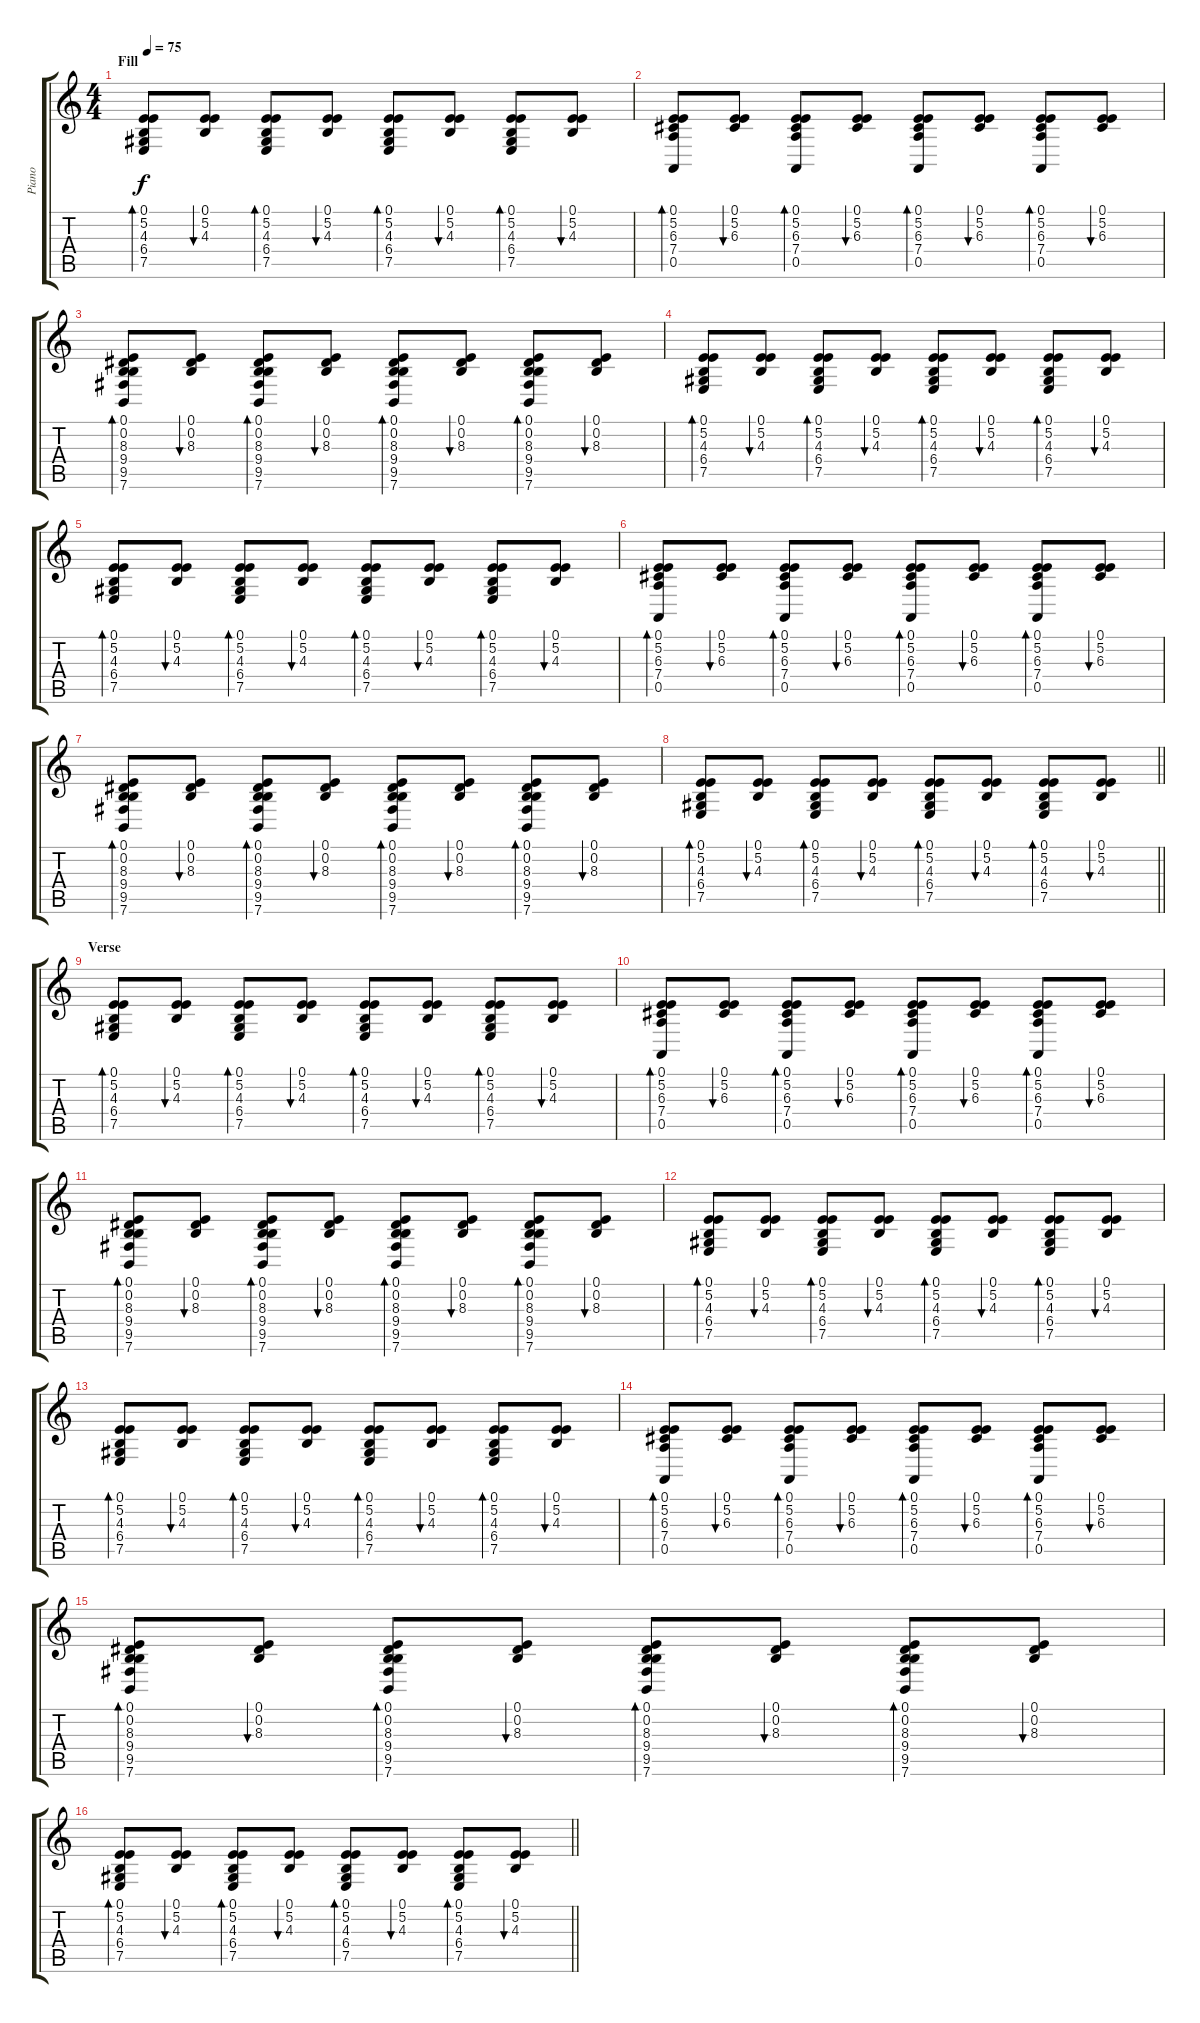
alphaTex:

\track ("Piano" "Piano") {instrument acousticgrandpiano}
\staff {score tabs}
\tuning (E4 B3 G3 D3 A2 E2) {hide}
\ts (4 4)
\section ("" "Fill")
\tempo 75
\clef g2
\ks c
(0.1 5.2 4.3 6.4 7.5).8{bd 30 dy f} (0.1 5.2 4.3).8{bu 30} (0.1 5.2 4.3 6.4 7.5).8{bd 30} (0.1 5.2 4.3).8{bu 30} (0.1 5.2 4.3 6.4 7.5).8{bd 30} (0.1 5.2 4.3).8{bu 30} (0.1 5.2 4.3 6.4 7.5).8{bd 30} (0.1 5.2 4.3).8{bu 30} |
(0.1 5.2 6.3 7.4 0.5).8{bd 30} (0.1 5.2 6.3).8{bu 30} (0.1 5.2 6.3 7.4 0.5).8{bd 30} (0.1 5.2 6.3).8{bu 30} (0.1 5.2 6.3 7.4 0.5).8{bd 30} (0.1 5.2 6.3).8{bu 30} (0.1 5.2 6.3 7.4 0.5).8{bd 30} (0.1 5.2 6.3).8{bu 30} |
(0.1 0.2 8.3 9.4 9.5 7.6).8{bd 30} (0.1 0.2 8.3).8{bu 30} (0.1 0.2 8.3 9.4 9.5 7.6).8{bd 30} (0.1 0.2 8.3).8{bu 30} (0.1 0.2 8.3 9.4 9.5 7.6).8{bd 30} (0.1 0.2 8.3).8{bu 30} (0.1 0.2 8.3 9.4 9.5 7.6).8{bd 30} (0.1 0.2 8.3).8{bu 30} |
(0.1 5.2 4.3 6.4 7.5).8{bd 30} (0.1 5.2 4.3).8{bu 30} (0.1 5.2 4.3 6.4 7.5).8{bd 30} (0.1 5.2 4.3).8{bu 30} (0.1 5.2 4.3 6.4 7.5).8{bd 30} (0.1 5.2 4.3).8{bu 30} (0.1 5.2 4.3 6.4 7.5).8{bd 30} (0.1 5.2 4.3).8{bu 30} |
(0.1 5.2 4.3 6.4 7.5).8{bd 30} (0.1 5.2 4.3).8{bu 30} (0.1 5.2 4.3 6.4 7.5).8{bd 30} (0.1 5.2 4.3).8{bu 30} (0.1 5.2 4.3 6.4 7.5).8{bd 30} (0.1 5.2 4.3).8{bu 30} (0.1 5.2 4.3 6.4 7.5).8{bd 30} (0.1 5.2 4.3).8{bu 30} |
(0.1 5.2 6.3 7.4 0.5).8{bd 30} (0.1 5.2 6.3).8{bu 30} (0.1 5.2 6.3 7.4 0.5).8{bd 30} (0.1 5.2 6.3).8{bu 30} (0.1 5.2 6.3 7.4 0.5).8{bd 30} (0.1 5.2 6.3).8{bu 30} (0.1 5.2 6.3 7.4 0.5).8{bd 30} (0.1 5.2 6.3).8{bu 30} |
(0.1 0.2 8.3 9.4 9.5 7.6).8{bd 30} (0.1 0.2 8.3).8{bu 30} (0.1 0.2 8.3 9.4 9.5 7.6).8{bd 30} (0.1 0.2 8.3).8{bu 30} (0.1 0.2 8.3 9.4 9.5 7.6).8{bd 30} (0.1 0.2 8.3).8{bu 30} (0.1 0.2 8.3 9.4 9.5 7.6).8{bd 30} (0.1 0.2 8.3).8{bu 30} |
\barLineRight lightlight
(0.1 5.2 4.3 6.4 7.5).8{bd 30} (0.1 5.2 4.3).8{bu 30} (0.1 5.2 4.3 6.4 7.5).8{bd 30} (0.1 5.2 4.3).8{bu 30} (0.1 5.2 4.3 6.4 7.5).8{bd 30} (0.1 5.2 4.3).8{bu 30} (0.1 5.2 4.3 6.4 7.5).8{bd 30} (0.1 5.2 4.3).8{bu 30} |
\section ("" "Verse")
(0.1 5.2 4.3 6.4 7.5).8{bd 30} (0.1 5.2 4.3).8{bu 30} (0.1 5.2 4.3 6.4 7.5).8{bd 30} (0.1 5.2 4.3).8{bu 30} (0.1 5.2 4.3 6.4 7.5).8{bd 30} (0.1 5.2 4.3).8{bu 30} (0.1 5.2 4.3 6.4 7.5).8{bd 30} (0.1 5.2 4.3).8{bu 30} |
(0.1 5.2 6.3 7.4 0.5).8{bd 30} (0.1 5.2 6.3).8{bu 30} (0.1 5.2 6.3 7.4 0.5).8{bd 30} (0.1 5.2 6.3).8{bu 30} (0.1 5.2 6.3 7.4 0.5).8{bd 30} (0.1 5.2 6.3).8{bu 30} (0.1 5.2 6.3 7.4 0.5).8{bd 30} (0.1 5.2 6.3).8{bu 30} |
(0.1 0.2 8.3 9.4 9.5 7.6).8{bd 30} (0.1 0.2 8.3).8{bu 30} (0.1 0.2 8.3 9.4 9.5 7.6).8{bd 30} (0.1 0.2 8.3).8{bu 30} (0.1 0.2 8.3 9.4 9.5 7.6).8{bd 30} (0.1 0.2 8.3).8{bu 30} (0.1 0.2 8.3 9.4 9.5 7.6).8{bd 30} (0.1 0.2 8.3).8{bu 30} |
(0.1 5.2 4.3 6.4 7.5).8{bd 30} (0.1 5.2 4.3).8{bu 30} (0.1 5.2 4.3 6.4 7.5).8{bd 30} (0.1 5.2 4.3).8{bu 30} (0.1 5.2 4.3 6.4 7.5).8{bd 30} (0.1 5.2 4.3).8{bu 30} (0.1 5.2 4.3 6.4 7.5).8{bd 30} (0.1 5.2 4.3).8{bu 30} |
(0.1 5.2 4.3 6.4 7.5).8{bd 30} (0.1 5.2 4.3).8{bu 30} (0.1 5.2 4.3 6.4 7.5).8{bd 30} (0.1 5.2 4.3).8{bu 30} (0.1 5.2 4.3 6.4 7.5).8{bd 30} (0.1 5.2 4.3).8{bu 30} (0.1 5.2 4.3 6.4 7.5).8{bd 30} (0.1 5.2 4.3).8{bu 30} |
(0.1 5.2 6.3 7.4 0.5).8{bd 30} (0.1 5.2 6.3).8{bu 30} (0.1 5.2 6.3 7.4 0.5).8{bd 30} (0.1 5.2 6.3).8{bu 30} (0.1 5.2 6.3 7.4 0.5).8{bd 30} (0.1 5.2 6.3).8{bu 30} (0.1 5.2 6.3 7.4 0.5).8{bd 30} (0.1 5.2 6.3).8{bu 30} |
(0.1 0.2 8.3 9.4 9.5 7.6).8{bd 30} (0.1 0.2 8.3).8{bu 30} (0.1 0.2 8.3 9.4 9.5 7.6).8{bd 30} (0.1 0.2 8.3).8{bu 30} (0.1 0.2 8.3 9.4 9.5 7.6).8{bd 30} (0.1 0.2 8.3).8{bu 30} (0.1 0.2 8.3 9.4 9.5 7.6).8{bd 30} (0.1 0.2 8.3).8{bu 30} |
\barLineRight lightlight
(0.1 5.2 4.3 6.4 7.5).8{bd 30} (0.1 5.2 4.3).8{bu 30} (0.1 5.2 4.3 6.4 7.5).8{bd 30} (0.1 5.2 4.3).8{bu 30} (0.1 5.2 4.3 6.4 7.5).8{bd 30} (0.1 5.2 4.3).8{bu 30} (0.1 5.2 4.3 6.4 7.5).8{bd 30} (0.1 5.2 4.3).8{bu 30}
